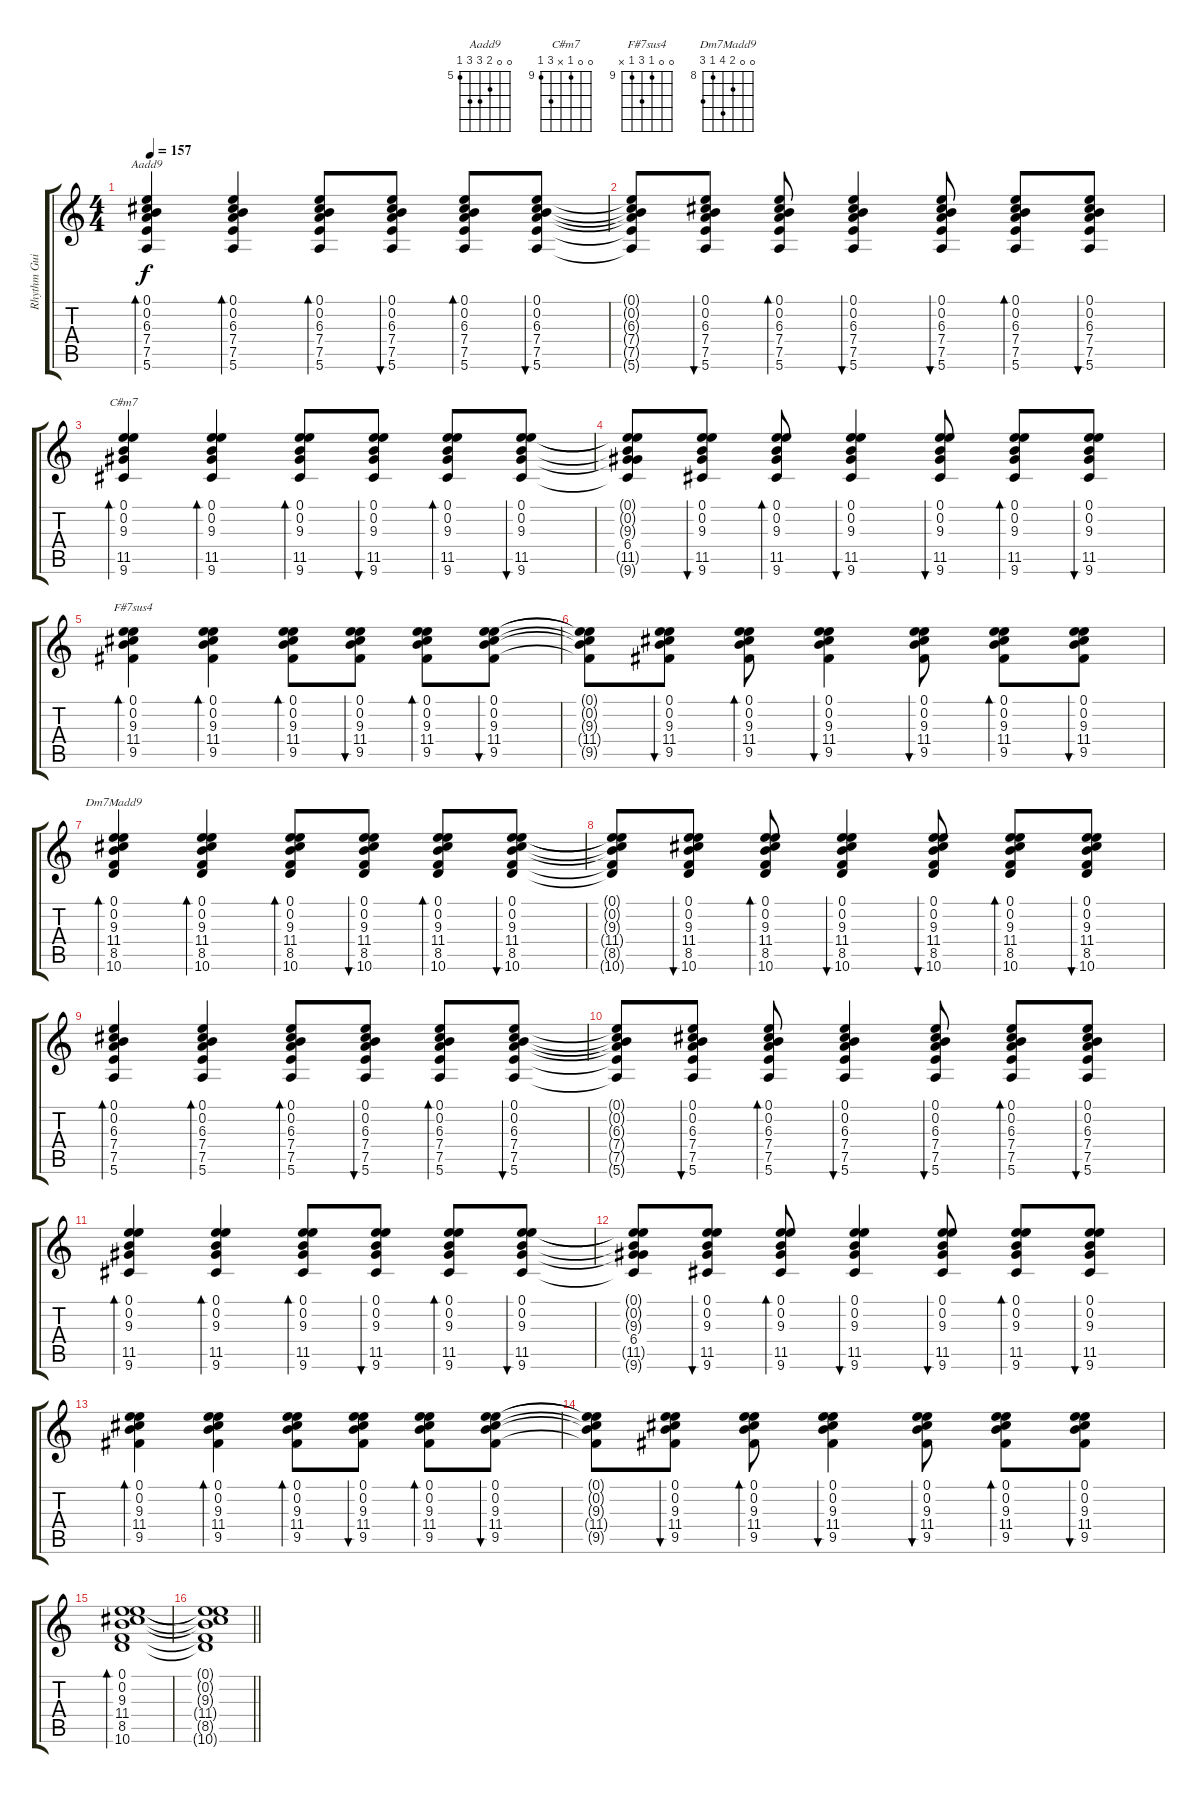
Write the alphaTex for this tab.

\track ("Rhythm Guitar" "Rhythm Gui") {instrument acousticguitarsteel}
\staff {score tabs}
\tuning (E4 B3 G3 D3 A2 E2) {hide}
\chord ("Aadd9" 0 0 6 7 7 5) {firstfret 5}
\chord ("C#m7" 0 0 9 x 11 9) {firstfret 9}
\chord ("F#7sus4" 0 0 9 11 9 x) {firstfret 9}
\chord ("Dm7Madd9" 0 0 9 11 8 10) {firstfret 8}
\ts (4 4)
\tempo 157
\clef g2
\ks c
(0.1 0.2 6.3 7.4 7.5 5.6).4{bd 30 ch "Aadd9" dy f} (0.1 0.2 6.3 7.4 7.5 5.6).4{bd 30} (0.1 0.2 6.3 7.4 7.5 5.6).8{bd 30} (0.1 0.2 6.3 7.4 7.5 5.6).8{bu 30} (0.1 0.2 6.3 7.4 7.5 5.6).8{bd 30} (0.1 0.2 6.3 7.4 7.5 5.6).8{bu 30} |
(0.1{t} 0.2{t} 6.3{t} 7.4{t} 7.5{t} 5.6{t}).8 (0.1 0.2 6.3 7.4 7.5 5.6).8{bu 30} (0.1 0.2 6.3 7.4 7.5 5.6).8{bd 30} (0.1 0.2 6.3 7.4 7.5 5.6).4{bu 30} (0.1 0.2 6.3 7.4 7.5 5.6).8{bu 30} (0.1 0.2 6.3 7.4 7.5 5.6).8{bd 30} (0.1 0.2 6.3 7.4 7.5 5.6).8{bu 30} |
(0.1 0.2 9.3 11.5 9.6).4{bd 30 ch "C#m7"} (0.1 0.2 9.3 11.5 9.6).4{bd 30} (0.1 0.2 9.3 11.5 9.6).8{bd 30} (0.1 0.2 9.3 11.5 9.6).8{bu 30} (0.1 0.2 9.3 11.5 9.6).8{bd 30} (0.1 0.2 9.3 11.5 9.6).8{bu 30} |
(0.1{t} 0.2{t} 9.3{t} 6.4 11.5{t} 9.6{t}).8 (0.1 0.2 9.3 11.5 9.6).8{bu 30} (0.1 0.2 9.3 11.5 9.6).8{bd 30} (0.1 0.2 9.3 11.5 9.6).4{bu 30} (0.1 0.2 9.3 11.5 9.6).8{bu 30} (0.1 0.2 9.3 11.5 9.6).8{bd 30} (0.1 0.2 9.3 11.5 9.6).8{bu 30} |
(0.1 0.2 9.3 11.4 9.5).4{bd 30 ch "F#7sus4"} (0.1 0.2 9.3 11.4 9.5).4{bd 30} (0.1 0.2 9.3 11.4 9.5).8{bd 30} (0.1 0.2 9.3 11.4 9.5).8{bu 30} (0.1 0.2 9.3 11.4 9.5).8{bd 30} (0.1 0.2 9.3 11.4 9.5).8{bu 30} |
(0.1{t} 0.2{t} 9.3{t} 11.4{t} 9.5{t}).8 (0.1 0.2 9.3 11.4 9.5).8{bu 30} (0.1 0.2 9.3 11.4 9.5).8{bd 30} (0.1 0.2 9.3 11.4 9.5).4{bu 30} (0.1 0.2 9.3 11.4 9.5).8{bu 30} (0.1 0.2 9.3 11.4 9.5).8{bd 30} (0.1 0.2 9.3 11.4 9.5).8{bu 30} |
(0.1 0.2 9.3 11.4 8.5 10.6).4{bd 30 ch "Dm7Madd9"} (0.1 0.2 9.3 11.4 8.5 10.6).4{bd 30} (0.1 0.2 9.3 11.4 8.5 10.6).8{bd 30} (0.1 0.2 9.3 11.4 8.5 10.6).8{bu 30} (0.1 0.2 9.3 11.4 8.5 10.6).8{bd 30} (0.1 0.2 9.3 11.4 8.5 10.6).8{bu 30} |
(0.1{t} 0.2{t} 9.3{t} 11.4{t} 8.5{t} 10.6{t}).8 (0.1 0.2 9.3 11.4 8.5 10.6).8{bu 30} (0.1 0.2 9.3 11.4 8.5 10.6).8{bd 30} (0.1 0.2 9.3 11.4 8.5 10.6).4{bu 30} (0.1 0.2 9.3 11.4 8.5 10.6).8{bu 30} (0.1 0.2 9.3 11.4 8.5 10.6).8{bd 30} (0.1 0.2 9.3 11.4 8.5 10.6).8{bu 30} |
(0.1 0.2 6.3 7.4 7.5 5.6).4{bd 30} (0.1 0.2 6.3 7.4 7.5 5.6).4{bd 30} (0.1 0.2 6.3 7.4 7.5 5.6).8{bd 30} (0.1 0.2 6.3 7.4 7.5 5.6).8{bu 30} (0.1 0.2 6.3 7.4 7.5 5.6).8{bd 30} (0.1 0.2 6.3 7.4 7.5 5.6).8{bu 30} |
(0.1{t} 0.2{t} 6.3{t} 7.4{t} 7.5{t} 5.6{t}).8 (0.1 0.2 6.3 7.4 7.5 5.6).8{bu 30} (0.1 0.2 6.3 7.4 7.5 5.6).8{bd 30} (0.1 0.2 6.3 7.4 7.5 5.6).4{bu 30} (0.1 0.2 6.3 7.4 7.5 5.6).8{bu 30} (0.1 0.2 6.3 7.4 7.5 5.6).8{bd 30} (0.1 0.2 6.3 7.4 7.5 5.6).8{bu 30} |
(0.1 0.2 9.3 11.5 9.6).4{bd 30} (0.1 0.2 9.3 11.5 9.6).4{bd 30} (0.1 0.2 9.3 11.5 9.6).8{bd 30} (0.1 0.2 9.3 11.5 9.6).8{bu 30} (0.1 0.2 9.3 11.5 9.6).8{bd 30} (0.1 0.2 9.3 11.5 9.6).8{bu 30} |
(0.1{t} 0.2{t} 9.3{t} 6.4 11.5{t} 9.6{t}).8 (0.1 0.2 9.3 11.5 9.6).8{bu 30} (0.1 0.2 9.3 11.5 9.6).8{bd 30} (0.1 0.2 9.3 11.5 9.6).4{bu 30} (0.1 0.2 9.3 11.5 9.6).8{bu 30} (0.1 0.2 9.3 11.5 9.6).8{bd 30} (0.1 0.2 9.3 11.5 9.6).8{bu 30} |
(0.1 0.2 9.3 11.4 9.5).4{bd 30} (0.1 0.2 9.3 11.4 9.5).4{bd 30} (0.1 0.2 9.3 11.4 9.5).8{bd 30} (0.1 0.2 9.3 11.4 9.5).8{bu 30} (0.1 0.2 9.3 11.4 9.5).8{bd 30} (0.1 0.2 9.3 11.4 9.5).8{bu 30} |
(0.1{t} 0.2{t} 9.3{t} 11.4{t} 9.5{t}).8 (0.1 0.2 9.3 11.4 9.5).8{bu 30} (0.1 0.2 9.3 11.4 9.5).8{bd 30} (0.1 0.2 9.3 11.4 9.5).4{bu 30} (0.1 0.2 9.3 11.4 9.5).8{bu 30} (0.1 0.2 9.3 11.4 9.5).8{bd 30} (0.1 0.2 9.3 11.4 9.5).8{bu 30} |
(0.1 0.2 9.3 11.4 8.5 10.6).1{bd 30} |
\barLineRight lightlight
(0.1{t} 0.2{t} 9.3{t} 11.4{t} 8.5{t} 10.6{t}).1
